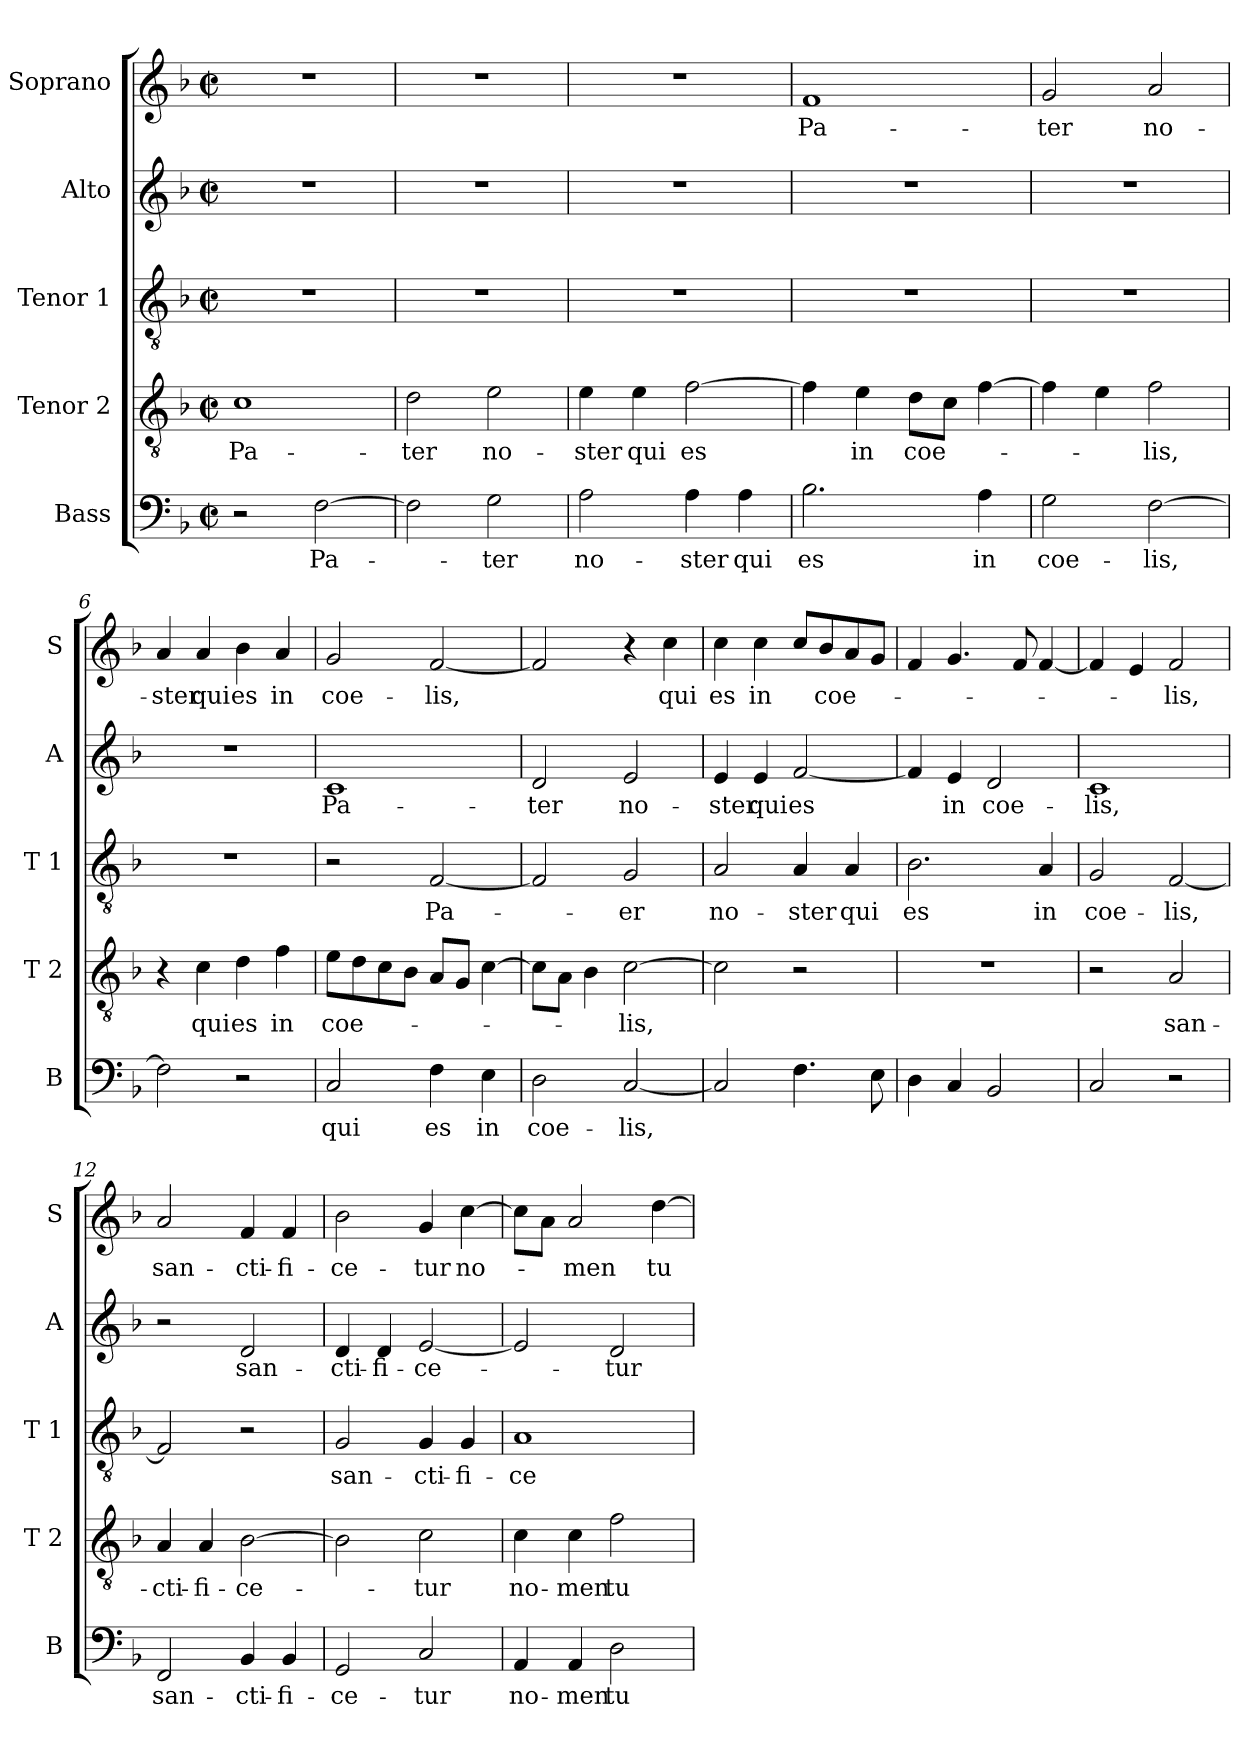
**kern	**text	**kern	**text	**kern	**text	**kern	**text	**kern	**text
*part5	*part5	*part4	*part4	*part3	*part3	*part2	*part2	*part1	*part1
*staff5	*staff5	*staff4	*staff4	*staff3	*staff3	*staff2	*staff2	*staff1	*staff1
*I"Bass	*	*I"Tenor 2	*	*I"Tenor 1	*	*I"Alto	*	*I"Soprano	*
*I'B	*	*I'T 2	*	*I'T 1	*	*I'A	*	*I'S	*
*clefF4	*	*clefGv2	*	*clefGv2	*	*clefG2	*	*clefG2	*
*k[b-]	*	*k[b-]	*	*k[b-]	*	*k[b-]	*	*k[b-]	*
*F:	*	*F:	*	*F:	*	*F:	*	*F:	*
*M2/2	*	*M2/2	*	*M2/2	*	*M2/2	*	*M2/2	*
*met(c|)	*	*met(c|)	*	*met(c|)	*	*met(c|)	*	*met(c|)	*
=1	=1	=1	=1	=1	=1	=1	=1	=1	=1
2r	.	1c	Pa-	1r	.	1r	.	1r	.
[2F\	Pa-	.	.	.	.	.	.	.	.
=2	=2	=2	=2	=2	=2	=2	=2	=2	=2
2F\]	.	2d\	-ter	1r	.	1r	.	1r	.
2G\	-ter	2e\	no-	.	.	.	.	.	.
=3	=3	=3	=3	=3	=3	=3	=3	=3	=3
2A\	no-	4e\	-ster	1r	.	1r	.	1r	.
.	.	4e\	qui	.	.	.	.	.	.
4A\	-ster	[2f\	es	.	.	.	.	.	.
4A\	qui	.	.	.	.	.	.	.	.
=4	=4	=4	=4	=4	=4	=4	=4	=4	=4
2.B-\	es	4f\]	.	1r	.	1r	.	1f	Pa-
.	.	4e\	in	.	.	.	.	.	.
.	.	8d\L	coe-	.	.	.	.	.	.
.	.	8c\J	.	.	.	.	.	.	.
4A\	in	[4f\	.	.	.	.	.	.	.
=5	=5	=5	=5	=5	=5	=5	=5	=5	=5
2G\	coe-	4f\]	.	1r	.	1r	.	2g/	-ter
.	.	4e\	.	.	.	.	.	.	.
[2F\	-lis,	2f\	-lis,	.	.	.	.	2a/	no-
=6	=6	=6	=6	=6	=6	=6	=6	=6	=6
2F\]	.	4r	.	1r	.	1r	.	4a/	-ster
.	.	4c\	qui	.	.	.	.	4a/	qui
2r	.	4d\	es	.	.	.	.	4b-\	es
.	.	4f\	in	.	.	.	.	4a/	in
!!LO:LB:g=z
=7	=7	=7	=7	=7	=7	=7	=7	=7	=7
2C/	qui	8e\L	coe-	2r	.	1c	Pa-	2g/	coe-
.	.	8d\	.	.	.	.	.	.	.
.	.	8c\	.	.	.	.	.	.	.
.	.	8B-\J	.	.	.	.	.	.	.
4F\	es	8A/L	.	[2F/	Pa-	.	.	[2f/	-lis,
.	.	8G/J	.	.	.	.	.	.	.
4E\	in	[4c\	.	.	.	.	.	.	.
=8	=8	=8	=8	=8	=8	=8	=8	=8	=8
2D\	coe-	8c\L]	.	2F/]	.	2d/	-ter	2f/]	.
.	.	8A\J	.	.	.	.	.	.	.
.	.	4B-\	.	.	.	.	.	.	.
[2C/	-lis,	[2c\	-lis,	2G/	-er	2e/	no-	4r	.
.	.	.	.	.	.	.	.	4cc\	qui
=9	=9	=9	=9	=9	=9	=9	=9	=9	=9
2C/]	.	2c\]	.	2A/	no-	4e/	-ster	4cc\	es
.	.	.	.	.	.	4e/	qui	4cc\	in
4.F\	.	2r	.	4A/	-ster	[2f/	es	8cc/L	.
.	.	.	.	.	.	.	.	8b-/	coe-
.	.	.	.	4A/	qui	.	.	8a/	.
8E\	.	.	.	.	.	.	.	8g/J	.
=10	=10	=10	=10	=10	=10	=10	=10	=10	=10
4D\	.	1r	.	2.B-\	es	4f/]	.	4f/	.
4C/	.	.	.	.	.	4e/	in	4.g/	.
2BB-/	.	.	.	.	.	2d/	coe-	.	.
.	.	.	.	.	.	.	.	8f/	.
.	.	.	.	4A/	in	.	.	[4f/	.
=11	=11	=11	=11	=11	=11	=11	=11	=11	=11
2C/	.	2r	.	2G/	coe-	1c	-lis,	4f/]	.
.	.	.	.	.	.	.	.	4e/	.
2r	.	2A/	san-	[2F/	-lis,	.	.	2f/	-lis,
=12	=12	=12	=12	=12	=12	=12	=12	=12	=12
2FF/	san-	4A/	-cti-	2F/]	.	2r	.	2a/	san-
.	.	4A/	-fi-	.	.	.	.	.	.
4BB-/	-cti-	[2B-\	-ce-	2r	.	2d/	san-	4f/	-cti-
4BB-/	-fi-	.	.	.	.	.	.	4f/	-fi-
!!LO:PB:g=z
=13	=13	=13	=13	=13	=13	=13	=13	=13	=13
2GG/	-ce-	2B-\]	.	2G/	san-	4d/	-cti-	2b-\	-ce-
.	.	.	.	.	.	4d/	-fi-	.	.
2C/	-tur	2c\	-tur	4G/	-cti-	[2e/	-ce-	4g/	-tur
.	.	.	.	4G/	-fi-	.	.	[4cc\	no-
=14	=14	=14	=14	=14	=14	=14	=14	=14	=14
4AA/	no-	4c\	no-	1A	-ce-	2e/]	.	8cc\L]	.
.	.	.	.	.	.	.	.	8a\J	.
4AA/	-men	4c\	-men	.	.	.	.	2a/	-men
2D\	tu-	2f\	tu-	.	.	2d/	-tur	.	.
.	.	.	.	.	.	.	.	[4dd\	tu-
=	=	=	=	=	=	=	=	=	=
*-	*-	*-	*-	*-	*-	*-	*-	*-	*-
